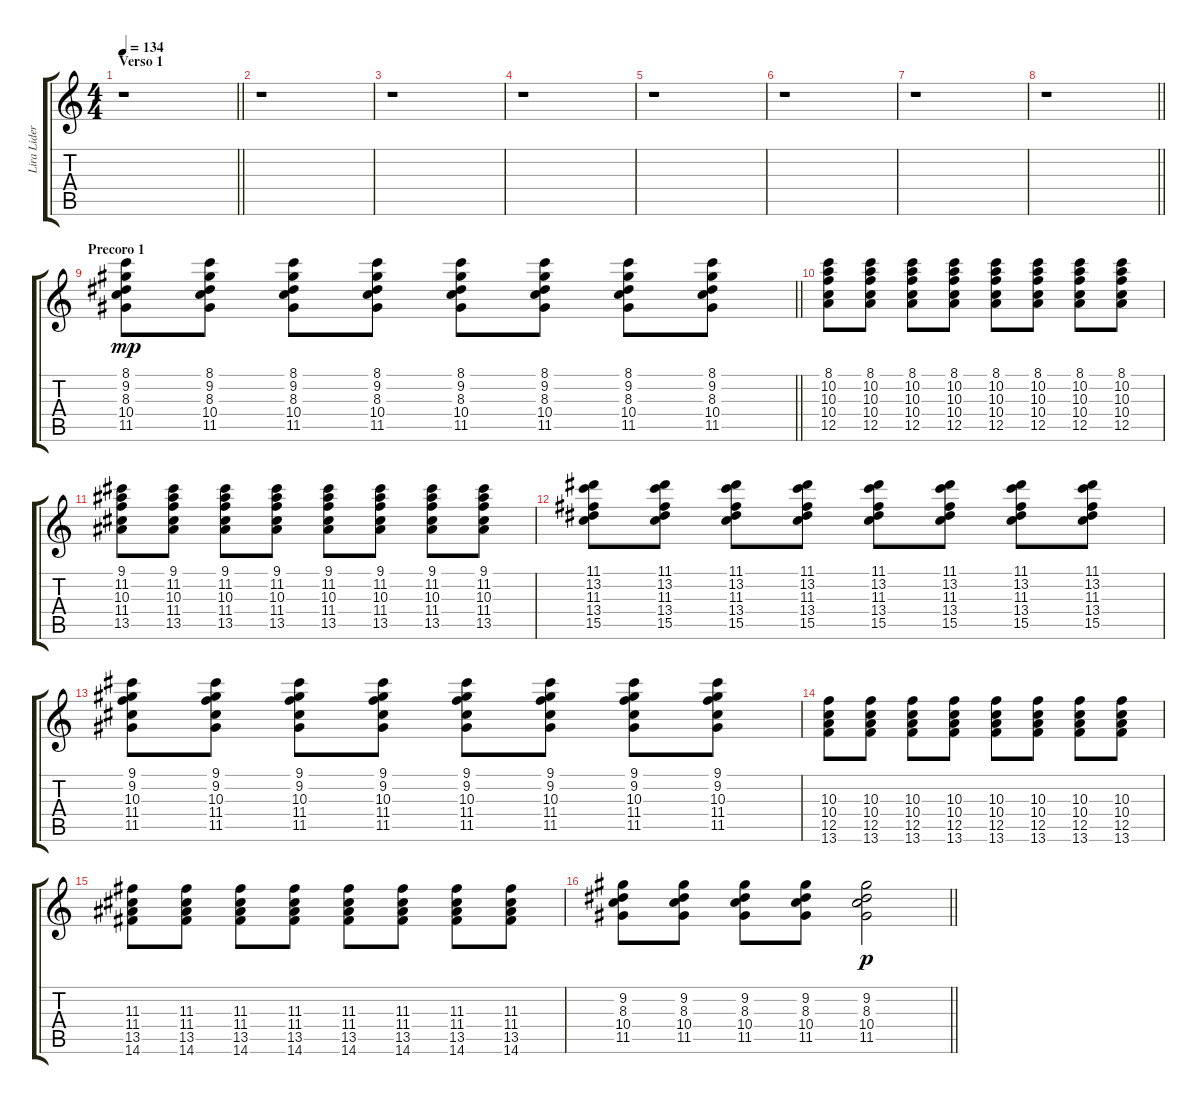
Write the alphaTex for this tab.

\track ("Lira Lider" "Lira Lider") {instrument distortionguitar}
\staff {score tabs}
\tuning (E4 B3 G3 D3 A2 E2) {hide}
\ts (4 4)
\section ("" "Verso 1")
\tempo 134
\clef g2
\barLineRight lightlight
\ks c
r.1{dy f} |
r.1 |
r.1 |
r.1 |
r.1 |
r.1 |
r.1 |
\barLineRight lightlight
r.1 |
\section ("" "Precoro 1")
\barLineRight lightlight
(8.1 9.2 8.3 10.4 11.5).8{dy mp} (8.1 9.2 8.3 10.4 11.5).8 (8.1 9.2 8.3 10.4 11.5).8 (8.1 9.2 8.3 10.4 11.5).8 (8.1 9.2 8.3 10.4 11.5).8 (8.1 9.2 8.3 10.4 11.5).8 (8.1 9.2 8.3 10.4 11.5).8 (8.1 9.2 8.3 10.4 11.5).8 |
(8.1 10.2 10.3 10.4 12.5).8 (8.1 10.2 10.3 10.4 12.5).8 (8.1 10.2 10.3 10.4 12.5).8 (8.1 10.2 10.3 10.4 12.5).8 (8.1 10.2 10.3 10.4 12.5).8 (8.1 10.2 10.3 10.4 12.5).8 (8.1 10.2 10.3 10.4 12.5).8 (8.1 10.2 10.3 10.4 12.5).8 |
(9.1 11.2 10.3 11.4 13.5).8 (9.1 11.2 10.3 11.4 13.5).8 (9.1 11.2 10.3 11.4 13.5).8 (9.1 11.2 10.3 11.4 13.5).8 (9.1 11.2 10.3 11.4 13.5).8 (9.1 11.2 10.3 11.4 13.5).8 (9.1 11.2 10.3 11.4 13.5).8 (9.1 11.2 10.3 11.4 13.5).8 |
(11.1 13.2 11.3 13.4 15.5).8 (11.1 13.2 11.3 13.4 15.5).8 (11.1 13.2 11.3 13.4 15.5).8 (11.1 13.2 11.3 13.4 15.5).8 (11.1 13.2 11.3 13.4 15.5).8 (11.1 13.2 11.3 13.4 15.5).8 (11.1 13.2 11.3 13.4 15.5).8 (11.1 13.2 11.3 13.4 15.5).8 |
(9.1 9.2 10.3 11.4 11.5).8 (9.1 9.2 10.3 11.4 11.5).8 (9.1 9.2 10.3 11.4 11.5).8 (9.1 9.2 10.3 11.4 11.5).8 (9.1 9.2 10.3 11.4 11.5).8 (9.1 9.2 10.3 11.4 11.5).8 (9.1 9.2 10.3 11.4 11.5).8 (9.1 9.2 10.3 11.4 11.5).8 |
(10.3 10.4 12.5 13.6).8 (10.3 10.4 12.5 13.6).8 (10.3 10.4 12.5 13.6).8 (10.3 10.4 12.5 13.6).8 (10.3 10.4 12.5 13.6).8 (10.3 10.4 12.5 13.6).8 (10.3 10.4 12.5 13.6).8 (10.3 10.4 12.5 13.6).8 |
(11.3 11.4 13.5 14.6).8 (11.3 11.4 13.5 14.6).8 (11.3 11.4 13.5 14.6).8 (11.3 11.4 13.5 14.6).8 (11.3 11.4 13.5 14.6).8 (11.3 11.4 13.5 14.6).8 (11.3 11.4 13.5 14.6).8 (11.3 11.4 13.5 14.6).8 |
\barLineRight lightlight
(9.2 8.3 10.4 11.5).8 (9.2 8.3 10.4 11.5).8 (9.2 8.3 10.4 11.5).8 (9.2 8.3 10.4 11.5).8 (9.2 8.3 10.4 11.5).2{dy p}
